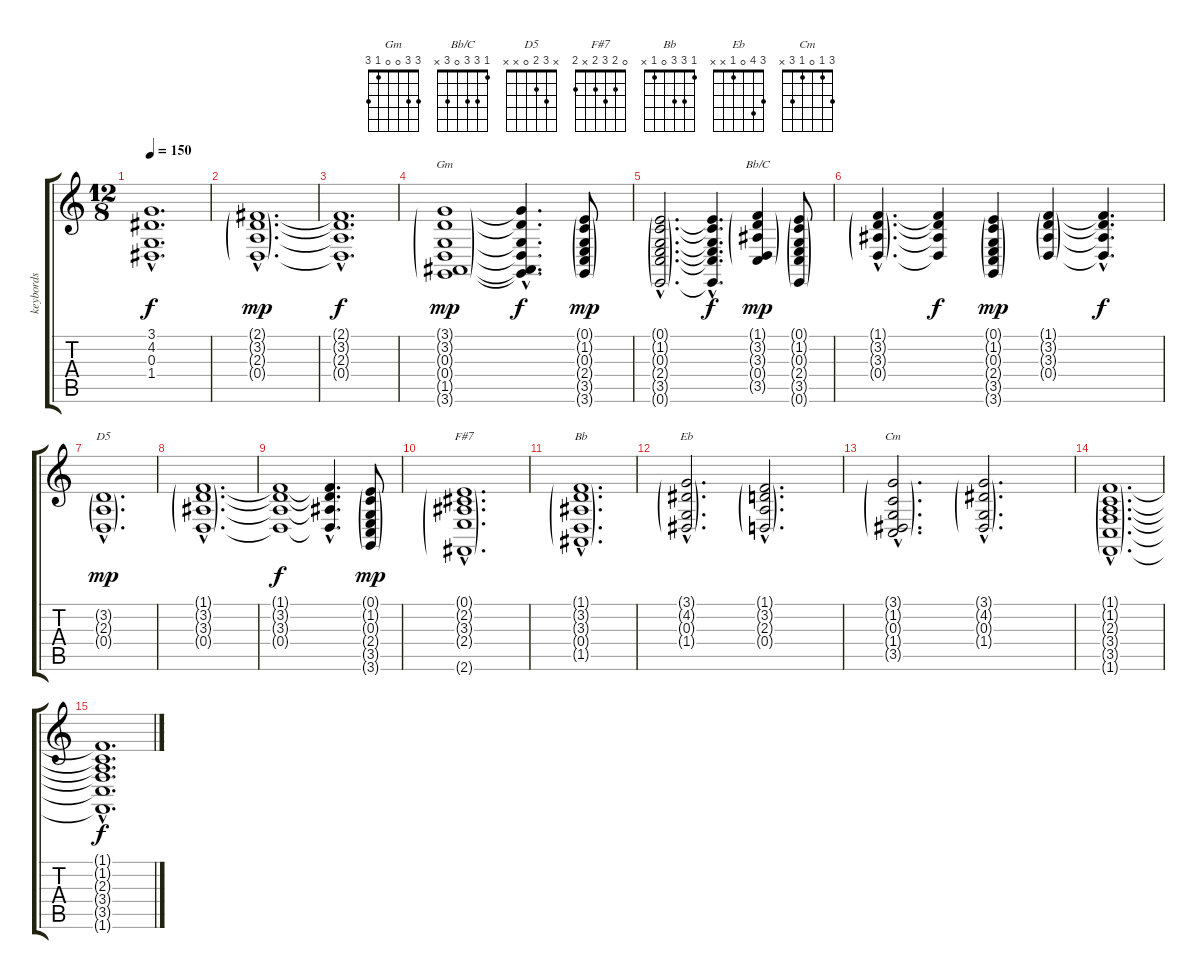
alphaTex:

\track ("keybords" "keybords") {instrument drawbarorgan}
\staff {score tabs}
\tuning (E4 B3 G3 D3 A2 E2) {hide}
\chord ("Gm" 3 3 0 0 1 3)
\chord ("Bb/C" 1 3 3 0 3 x)
\chord ("D5" x 3 2 0 x x)
\chord ("F#7" 0 2 3 2 x 2)
\chord ("Bb" 1 3 3 0 1 x)
\chord ("Eb" 3 4 0 1 x x)
\chord ("Cm" 3 1 0 1 3 x)
\ts (12 8)
\tempo 150
\clef g2
\ks c
(3.1{hac t} 4.2{hac t} 0.3{hac t} 1.4{hac t}).1{d dy f} |
(2.1{g hac} 3.2{g hac} 2.3{g hac} 0.4{g hac}).1{d dy mp} |
(2.1{hac t} 3.2{hac t} 2.3{hac t} 0.4{hac t}).1{d dy f} |
(3.1{g} 3.2{g} 0.3{g} 0.4{g} 1.5{g} 3.6{g}).1{ch "Gm" dy mp} (3.1{hac t} 3.2{hac t} 0.3{hac t} 0.4{hac t} 1.5{hac t} 3.6{hac t}).4{d dy f} (0.1{g} 1.2{g} 0.3{g} 2.4{g} 3.5{g} 3.6{g}).8{dy mp} |
(0.1{g hac} 1.2{g hac} 0.3{g hac} 2.4{g hac} 3.5{g hac} 0.6{g hac}).2{d} (0.1{hac t} 1.2{hac t} 0.3{hac t} 2.4{hac t} 3.5{hac t} 0.6{hac t}).4{d dy f} (1.1{g} 3.2{g} 3.3{g} 0.4{g} 3.5{g}).4{ch "Bb/C" dy mp} (0.1{g} 1.2{g} 0.3{g} 2.4{g} 3.5{g} 0.6{g}).8 |
(1.1{g hac} 3.2{g hac} 3.3{g hac} 0.4{g hac}).4{d} (1.1{t} 3.2{t} 3.3{t} 0.4{t}).4{dy f} (0.1{g} 1.2{g} 0.3{g} 2.4{g} 3.5{g} 3.6{g}).4{dy mp} (1.1{g} 3.2{g} 3.3{g} 0.4{g}).4 (1.1{hac t} 3.2{hac t} 3.3{hac t} 0.4{hac t}).4{d dy f} |
(3.2{g hac} 2.3{g hac} 0.4{g hac}).1{d ch "D5" dy mp} |
(1.1{g hac} 3.2{g hac} 3.3{g hac} 0.4{g hac}).1{d} |
(1.1{t} 3.2{t} 3.3{t} 0.4{t}).1{dy f} (1.1{hac t} 3.2{hac t} 3.3{hac t} 0.4{hac t}).4{d} (0.1{g} 1.2{g} 0.3{g} 2.4{g} 3.5{g} 3.6{g}).8{dy mp} |
(0.1{g hac} 2.2{g hac} 3.3{g hac} 2.4{g hac} 2.6{g hac}).1{d ch "F#7"} |
(1.1{g hac} 3.2{g hac} 3.3{g hac} 0.4{g hac} 1.5{g hac}).1{d ch "Bb"} |
(3.1{g hac} 4.2{g hac} 0.3{g hac} 1.4{g hac}).2{d ch "Eb"} (1.1{g hac} 3.2{g hac} 2.3{g hac} 0.4{g hac}).2{d} |
(3.1{g hac} 1.2{g hac} 0.3{g hac} 1.4{g hac} 3.5{g hac}).2{d ch "Cm"} (3.1{g hac} 4.2{g hac} 0.3{g hac} 1.4{g hac}).2{d} |
(1.1{g hac} 1.2{g hac} 2.3{g hac} 3.4{g hac} 3.5{g hac} 1.6{g hac}).1{d} |
(1.1{hac t} 1.2{hac t} 2.3{hac t} 3.4{hac t} 3.5{hac t} 1.6{hac t}).1{d dy f}
